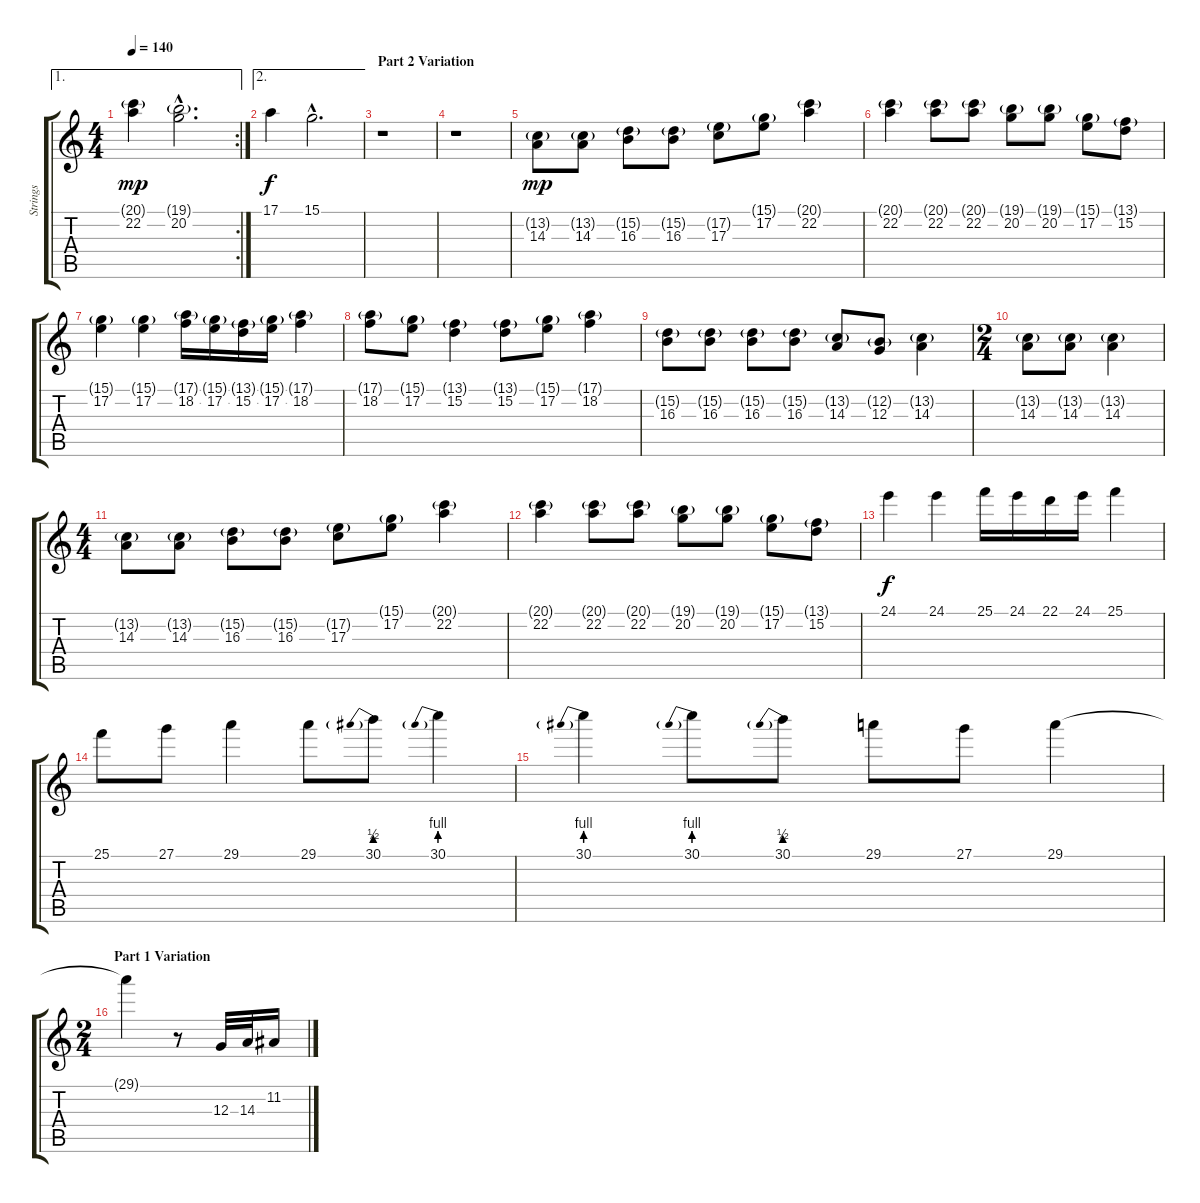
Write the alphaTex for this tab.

\track ("Strings" "Strings") {instrument viola}
\staff {score tabs}
\tuning (E4 B3 G3 D3 A2 E2) {hide}
\ae 1
\rc 2
\ts (4 4)
\tempo 140
\clef g2
\ks c
(20.1{g} 22.2).4{dy mp} (19.1{g hac} 20.2{hac}).2{d} |
\ae 2
17.1.4{dy f} 15.1{hac}.2{d} |
\section ("" "Part 2 Variation")
r.1 |
r.1 |
(13.2{g} 14.3).8{dy mp volume 14} (13.2{g} 14.3).8 (15.2{g} 16.3).8 (15.2{g} 16.3).8 (17.2{g} 17.3).8 (15.1{g} 17.2).8 (20.1{g} 22.2).4 |
(20.1{g} 22.2).4 (20.1{g} 22.2).8 (20.1{g} 22.2).8 (19.1{g} 20.2).8 (19.1{g} 20.2).8 (15.1{g} 17.2).8 (13.1{g} 15.2).8 |
(15.1{g} 17.2).4 (15.1{g} 17.2).4 (17.1{g} 18.2).16 (15.1{g} 17.2).16 (13.1{g} 15.2).16 (15.1{g} 17.2).16 (17.1{g} 18.2).4 |
(17.1{g} 18.2).8 (15.1{g} 17.2).8 (13.1{g} 15.2).4 (13.1{g} 15.2).8 (15.1{g} 17.2).8 (17.1{g} 18.2).4 |
(15.2{g} 16.3).8 (15.2{g} 16.3).8 (15.2{g} 16.3).8 (15.2{g} 16.3).8 (13.2{g} 14.3).8 (12.2{g} 12.3).8 (13.2{g} 14.3).4 |
\ts (2 4)
(13.2{g} 14.3).8 (13.2{g} 14.3).8 (13.2{g} 14.3).4 |
\ts (4 4)
(13.2{g} 14.3).8{volume 14} (13.2{g} 14.3).8 (15.2{g} 16.3).8 (15.2{g} 16.3).8 (17.2{g} 17.3).8 (15.1{g} 17.2).8 (20.1{g} 22.2).4 |
(20.1{g} 22.2).4 (20.1{g} 22.2).8 (20.1{g} 22.2).8 (19.1{g} 20.2).8 (19.1{g} 20.2).8 (15.1{g} 17.2).8 (13.1{g} 15.2).8 |
24.1.4{dy f} 24.1.4 25.1.16 24.1.16 22.1.16 24.1.16 25.1.4 |
25.1.8 27.1.8 29.1.4 29.1.8 30.1{be (prebend 0 2 60 2)}.8 30.1{be (prebend 0 4 60 4)}.4 |
30.1{be (prebend 0 4 60 4)}.4 30.1{be (prebend 0 4 60 4)}.8 30.1{be (prebend 0 2 60 2)}.8 29.1.8 27.1.8 29.1.4 |
\ts (2 4)
\section ("" "Part 1 Variation")
29.1{t}.4 r.8 12.3.32 14.3.32 11.2.16
